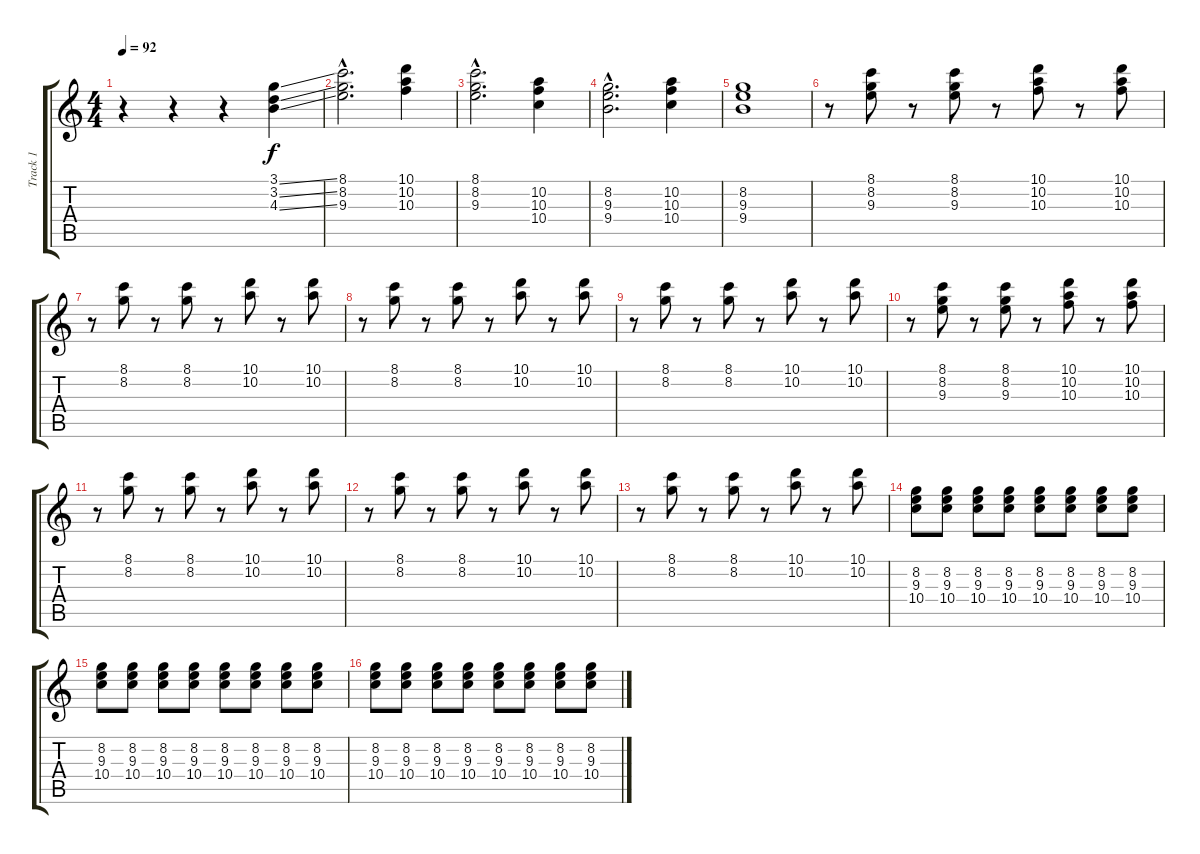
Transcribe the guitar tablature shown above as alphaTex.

\track ("Track 1" "Track 1") {instrument electricguitarmuted}
\staff {score tabs}
\tuning (E4 B3 G3 D3 A2 E2) {hide}
\ts (4 4)
\tempo 92
\clef g2
\ks c
r.4{dy f instrument electricguitarmuted} r.4 r.4 (3.1{ss} 3.2{ss} 4.3{ss}).4 |
(8.1{hac} 8.2{hac} 9.3{hac}).2{d} (10.1 10.2 10.3).4 |
(8.1{hac} 8.2{hac} 9.3{hac}).2{d} (10.2 10.3 10.4).4 |
(8.2{hac} 9.3{hac} 9.4{hac}).2{d} (10.2 10.3 10.4).4 |
(8.2 9.3 9.4).1 |
r.8 (8.1 8.2 9.3).8 r.8 (8.1 8.2 9.3).8 r.8 (10.1 10.2 10.3).8 r.8 (10.1 10.2 10.3).8 |
r.8 (8.1 8.2).8 r.8 (8.1 8.2).8 r.8 (10.1 10.2).8 r.8 (10.1 10.2).8 |
r.8 (8.1 8.2).8 r.8 (8.1 8.2).8 r.8 (10.1 10.2).8 r.8 (10.1 10.2).8 |
r.8 (8.1 8.2).8 r.8 (8.1 8.2).8 r.8 (10.1 10.2).8 r.8 (10.1 10.2).8 |
r.8 (8.1 8.2 9.3).8 r.8 (8.1 8.2 9.3).8 r.8 (10.1 10.2 10.3).8 r.8 (10.1 10.2 10.3).8 |
r.8 (8.1 8.2).8 r.8 (8.1 8.2).8 r.8 (10.1 10.2).8 r.8 (10.1 10.2).8 |
r.8 (8.1 8.2).8 r.8 (8.1 8.2).8 r.8 (10.1 10.2).8 r.8 (10.1 10.2).8 |
r.8 (8.1 8.2).8 r.8 (8.1 8.2).8 r.8 (10.1 10.2).8 r.8 (10.1 10.2).8 |
(8.2 9.3 10.4).8 (8.2 9.3 10.4).8 (8.2 9.3 10.4).8 (8.2 9.3 10.4).8 (8.2 9.3 10.4).8 (8.2 9.3 10.4).8 (8.2 9.3 10.4).8 (8.2 9.3 10.4).8 |
(8.2 9.3 10.4).8 (8.2 9.3 10.4).8 (8.2 9.3 10.4).8 (8.2 9.3 10.4).8 (8.2 9.3 10.4).8 (8.2 9.3 10.4).8 (8.2 9.3 10.4).8 (8.2 9.3 10.4).8 |
(8.2 9.3 10.4).8 (8.2 9.3 10.4).8 (8.2 9.3 10.4).8 (8.2 9.3 10.4).8 (8.2 9.3 10.4).8 (8.2 9.3 10.4).8 (8.2 9.3 10.4).8 (8.2 9.3 10.4).8
